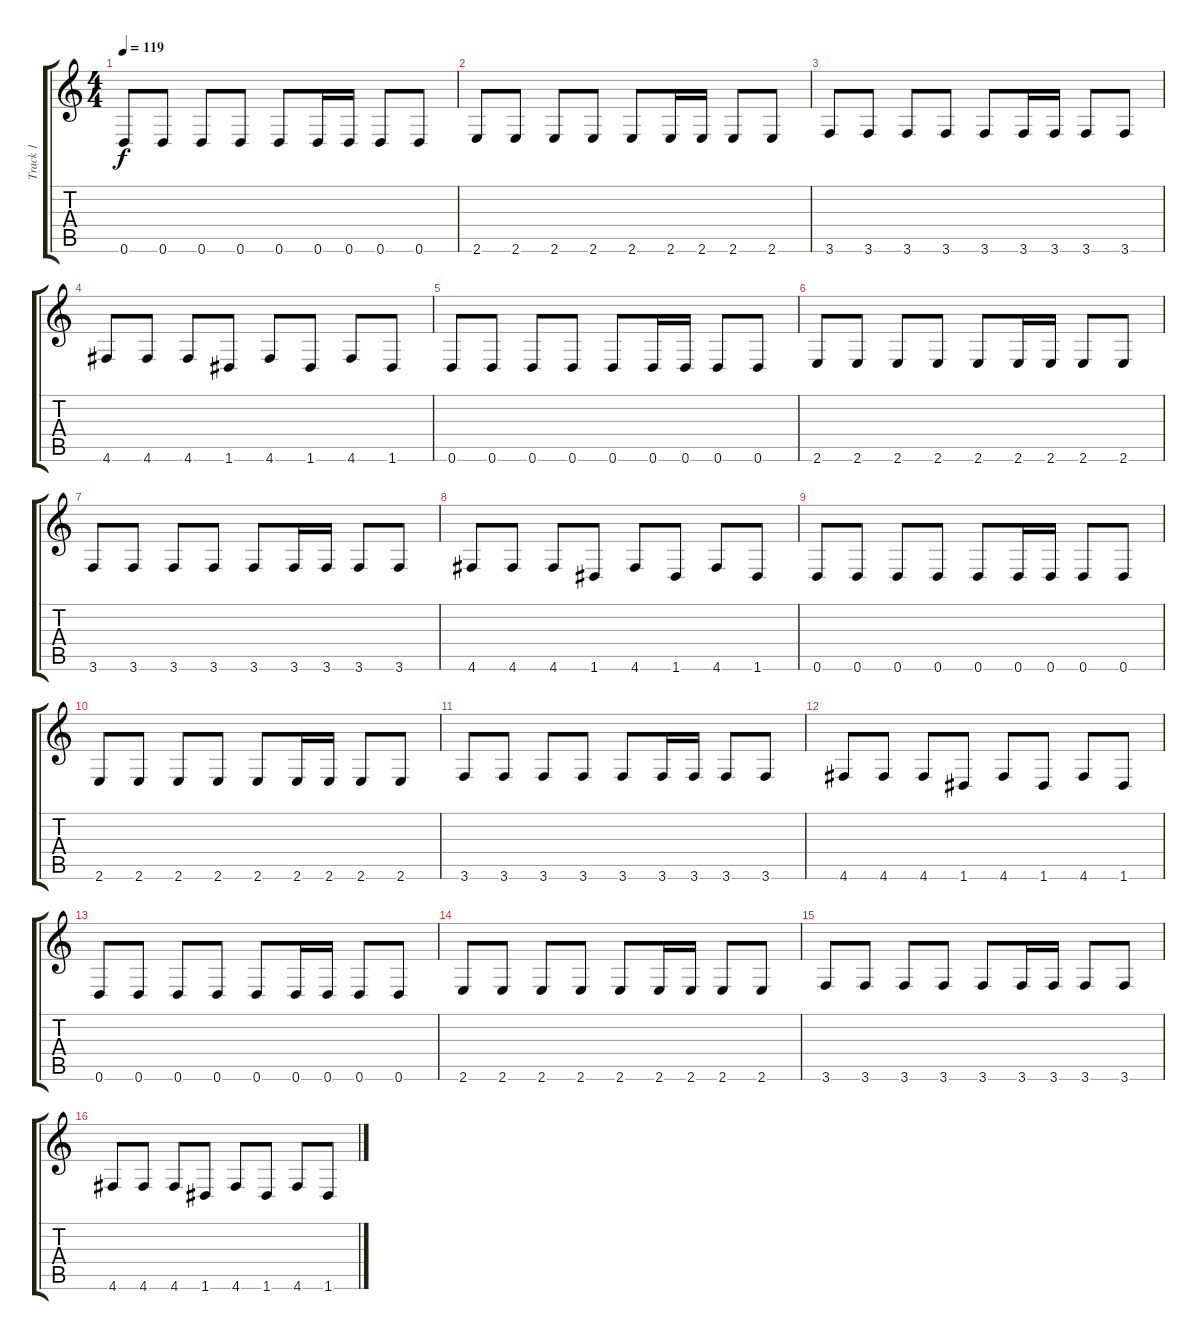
\track ("Track 1" "Track 1") {instrument distortionguitar}
\staff {score tabs}
\tuning (E4 B3 G3 D3 A2 D2) {hide}
\ts (4 4)
\tempo 119
\clef g2
\ks c
0.6.8{dy f instrument acousticguitarsteel} 0.6.8 0.6.8 0.6.8 0.6.8 0.6.16 0.6.16 0.6.8 0.6.8 |
2.6.8 2.6.8 2.6.8 2.6.8 2.6.8 2.6.16 2.6.16 2.6.8 2.6.8 |
3.6.8 3.6.8 3.6.8 3.6.8 3.6.8 3.6.16 3.6.16 3.6.8 3.6.8 |
4.6.8 4.6.8 4.6.8 1.6.8 4.6.8 1.6.8 4.6.8 1.6.8 |
0.6.8 0.6.8 0.6.8 0.6.8 0.6.8 0.6.16 0.6.16 0.6.8 0.6.8 |
2.6.8 2.6.8 2.6.8 2.6.8 2.6.8 2.6.16 2.6.16 2.6.8 2.6.8 |
3.6.8 3.6.8 3.6.8 3.6.8 3.6.8 3.6.16 3.6.16 3.6.8 3.6.8 |
4.6.8 4.6.8 4.6.8 1.6.8 4.6.8 1.6.8 4.6.8 1.6.8 |
0.6.8 0.6.8 0.6.8 0.6.8 0.6.8 0.6.16 0.6.16 0.6.8 0.6.8 |
2.6.8 2.6.8 2.6.8 2.6.8 2.6.8 2.6.16 2.6.16 2.6.8 2.6.8 |
3.6.8 3.6.8 3.6.8 3.6.8 3.6.8 3.6.16 3.6.16 3.6.8 3.6.8 |
4.6.8 4.6.8 4.6.8 1.6.8 4.6.8 1.6.8 4.6.8 1.6.8 |
0.6.8{instrument acousticguitarsteel} 0.6.8 0.6.8 0.6.8 0.6.8 0.6.16 0.6.16 0.6.8 0.6.8 |
2.6.8 2.6.8 2.6.8 2.6.8 2.6.8 2.6.16 2.6.16 2.6.8 2.6.8 |
3.6.8 3.6.8 3.6.8 3.6.8 3.6.8 3.6.16 3.6.16 3.6.8 3.6.8 |
4.6.8 4.6.8 4.6.8 1.6.8 4.6.8 1.6.8 4.6.8 1.6.8
